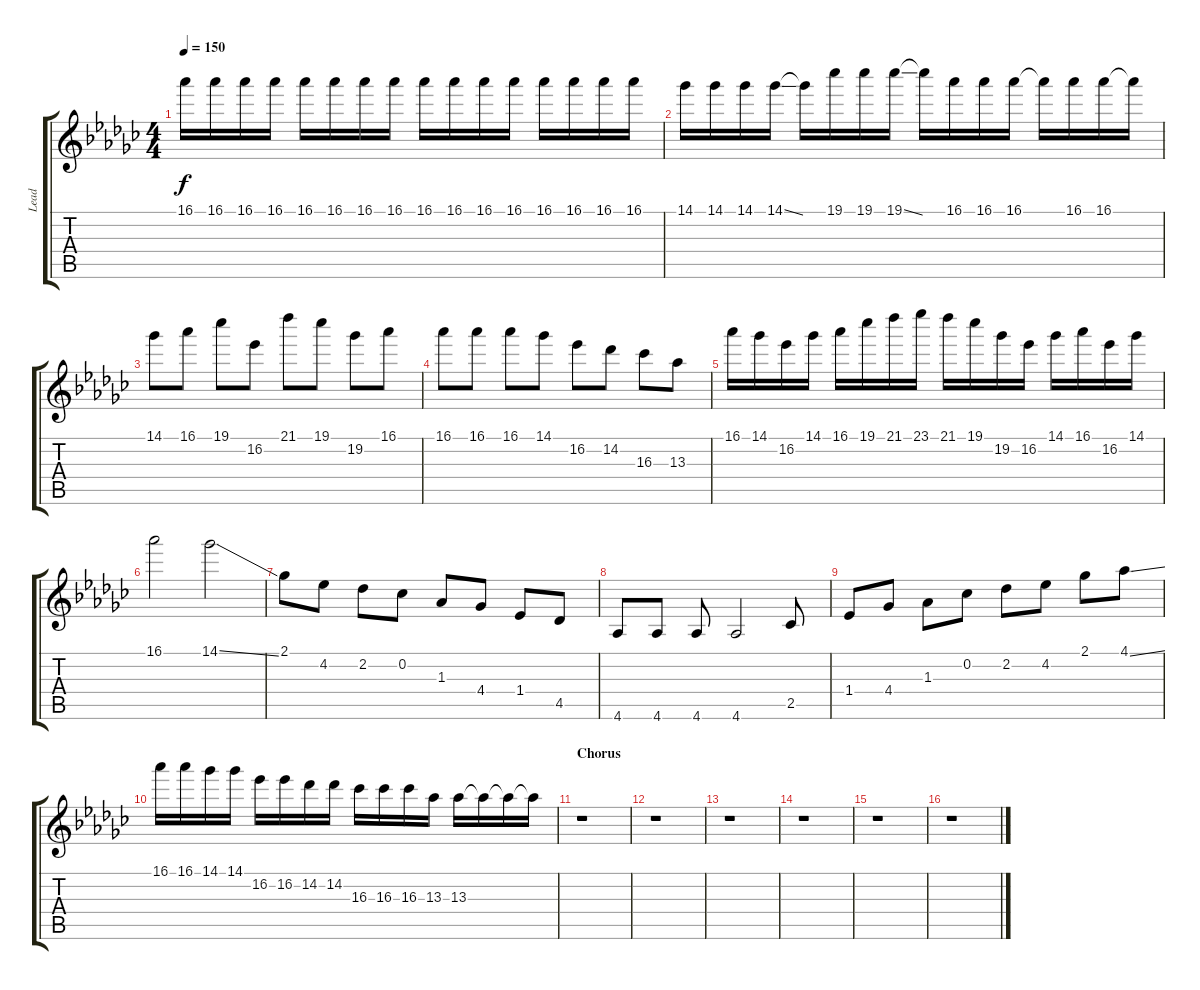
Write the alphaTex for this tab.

\track ("Lead" "Lead") {instrument distortionguitar}
\staff {score tabs}
\tuning (E4 B3 G3 D3 A2 E2) {hide}
\ts (4 4)
\tempo 150
\clef g2
\ks gb
16.1.16{dy f} 16.1.16 16.1.16 16.1.16 16.1.16 16.1.16 16.1.16 16.1.16 16.1.16 16.1.16 16.1.16 16.1.16 16.1.16 16.1.16 16.1.16 16.1.16 |
14.1.16 14.1.16 14.1.16 14.1{ss}.16 14.1{t}.16 19.1.16 19.1.16 19.1{ss}.16 19.1{t}.16 16.1.16 16.1.16 16.1.16 16.1{t}.16 16.1.16 16.1.16 16.1{t}.16 |
14.1.8 16.1.8 19.1.8 16.2.8 21.1.8 19.1.8 19.2.8 16.1.8 |
16.1.8 16.1.8 16.1.8 14.1.8 16.2.8 14.2.8 16.3.8 13.3.8 |
16.1.16 14.1.16 16.2.16 14.1.16 16.1.16 19.1.16 21.1.16 23.1.16 21.1.16 19.1.16 19.2.16 16.2.16 14.1.16 16.1.16 16.2.16 14.1.16 |
16.1.2 14.1{ss}.2 |
2.1.8 4.2.8 2.2.8 0.2.8 1.3.8 4.4.8 1.4.8 4.5.8 |
4.6.8 4.6.8 4.6.8 4.6.2 2.5.8 |
1.4.8 4.4.8 1.3.8 0.2.8 2.2.8 4.2.8 2.1.8 4.1{ss}.8 |
16.1.16 16.1.16 14.1.16 14.1.16 16.2.16 16.2.16 14.2.16 14.2.16 16.3.16 16.3.16 16.3.16 13.3.16 13.3.16 13.3{t}.16 13.3{t}.16 13.3{t}.16 |
\section ("" "Chorus")
r.1 |
r.1 |
r.1 |
r.1 |
r.1 |
r.1
